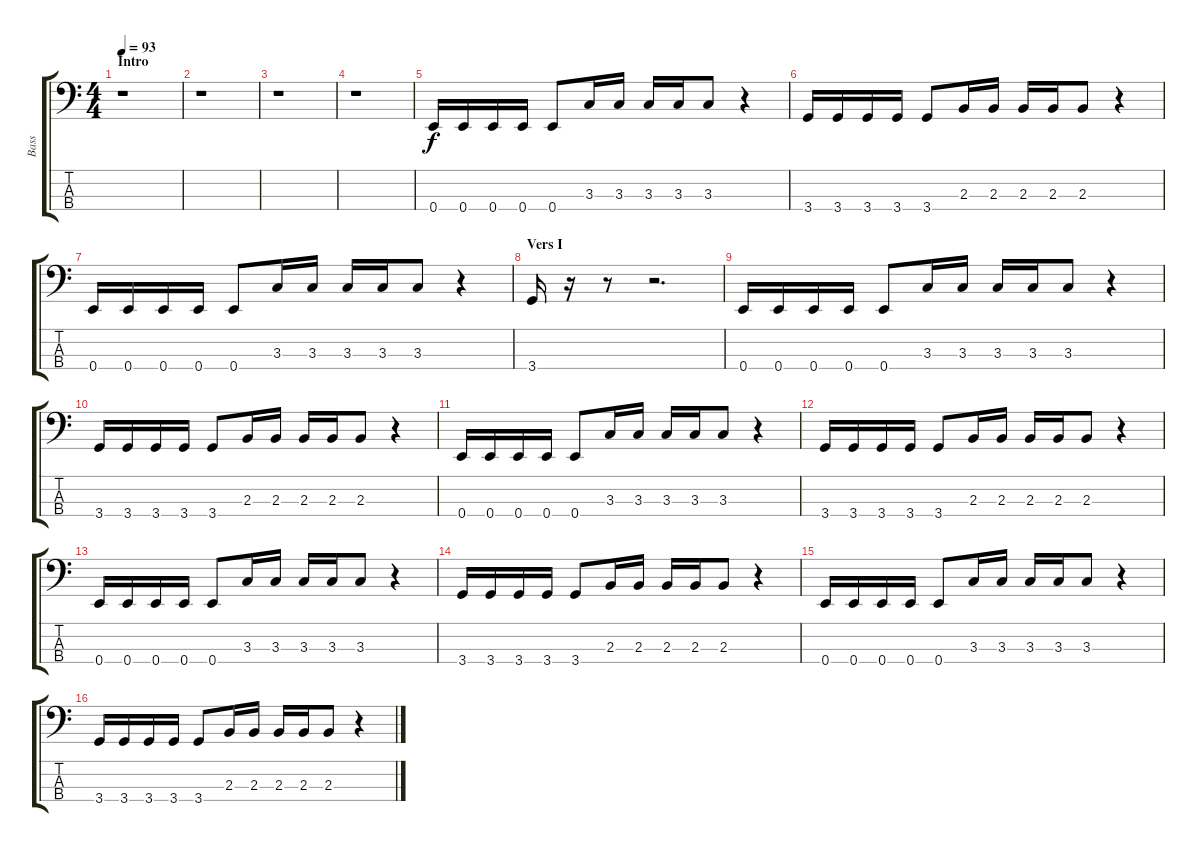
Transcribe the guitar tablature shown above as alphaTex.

\track ("Bass" "Bass") {instrument electricbassfinger}
\staff {score tabs}
\tuning (G2 D2 A1 E1) {hide}
\ts (4 4)
\section ("" "Intro")
\tempo 93
\clef f4
\ks c
r.1{dy f instrument electricbassfinger} |
r.1 |
r.1 |
r.1 |
0.4.16 0.4.16 0.4.16 0.4.16 0.4.8 3.3.16 3.3.16 3.3.16 3.3.16 3.3.8 r.4 |
3.4.16 3.4.16 3.4.16 3.4.16 3.4.8 2.3.16 2.3.16 2.3.16 2.3.16 2.3.8 r.4 |
0.4.16 0.4.16 0.4.16 0.4.16 0.4.8 3.3.16 3.3.16 3.3.16 3.3.16 3.3.8 r.4 |
\section ("" "Vers I")
3.4.16 r.16 r.8 r.2{d} |
0.4.16 0.4.16 0.4.16 0.4.16 0.4.8 3.3.16 3.3.16 3.3.16 3.3.16 3.3.8 r.4 |
3.4.16 3.4.16 3.4.16 3.4.16 3.4.8 2.3.16 2.3.16 2.3.16 2.3.16 2.3.8 r.4 |
0.4.16 0.4.16 0.4.16 0.4.16 0.4.8 3.3.16 3.3.16 3.3.16 3.3.16 3.3.8 r.4 |
3.4.16 3.4.16 3.4.16 3.4.16 3.4.8 2.3.16 2.3.16 2.3.16 2.3.16 2.3.8 r.4 |
0.4.16 0.4.16 0.4.16 0.4.16 0.4.8 3.3.16 3.3.16 3.3.16 3.3.16 3.3.8 r.4 |
3.4.16 3.4.16 3.4.16 3.4.16 3.4.8 2.3.16 2.3.16 2.3.16 2.3.16 2.3.8 r.4 |
0.4.16 0.4.16 0.4.16 0.4.16 0.4.8 3.3.16 3.3.16 3.3.16 3.3.16 3.3.8 r.4 |
3.4.16 3.4.16 3.4.16 3.4.16 3.4.8 2.3.16 2.3.16 2.3.16 2.3.16 2.3.8 r.4
